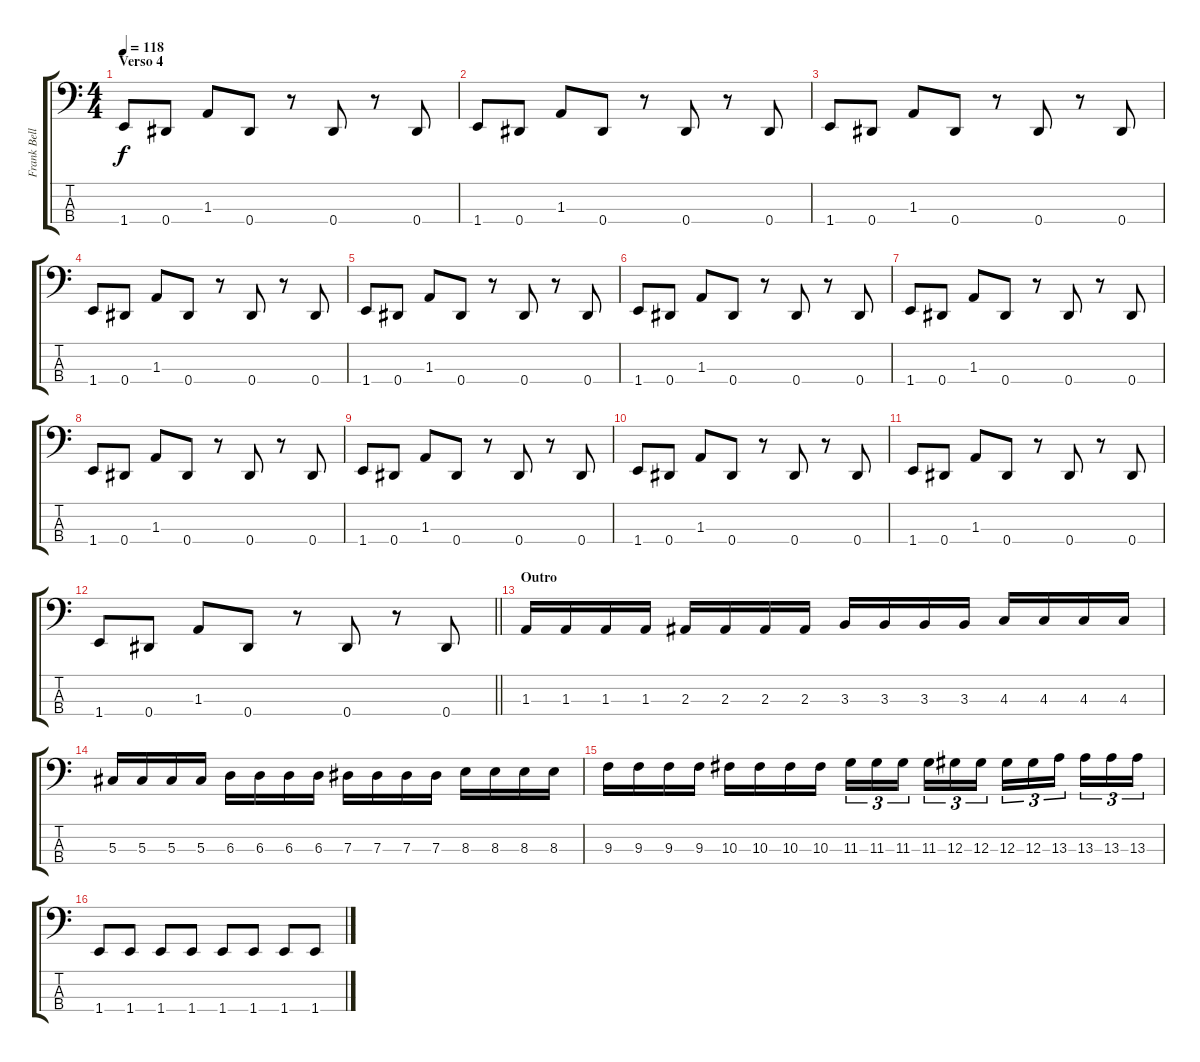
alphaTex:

\track ("Frank Bello" "Frank Bell") {instrument electricbassfinger}
\staff {score tabs}
\tuning (Gb2 Db2 Ab1 Eb1) {hide}
\ts (4 4)
\section ("" "Verso 4")
\tempo 118
\clef f4
\ks c
1.4.8{dy f} 0.4.8 1.3.8 0.4.8 r.8 0.4.8 r.8 0.4.8 |
1.4.8 0.4.8 1.3.8 0.4.8 r.8 0.4.8 r.8 0.4.8 |
1.4.8 0.4.8 1.3.8 0.4.8 r.8 0.4.8 r.8 0.4.8 |
1.4.8 0.4.8 1.3.8 0.4.8 r.8 0.4.8 r.8 0.4.8 |
1.4.8 0.4.8 1.3.8 0.4.8 r.8 0.4.8 r.8 0.4.8 |
1.4.8 0.4.8 1.3.8 0.4.8 r.8 0.4.8 r.8 0.4.8 |
1.4.8 0.4.8 1.3.8 0.4.8 r.8 0.4.8 r.8 0.4.8 |
1.4.8 0.4.8 1.3.8 0.4.8 r.8 0.4.8 r.8 0.4.8 |
1.4.8 0.4.8 1.3.8 0.4.8 r.8 0.4.8 r.8 0.4.8 |
1.4.8 0.4.8 1.3.8 0.4.8 r.8 0.4.8 r.8 0.4.8 |
1.4.8 0.4.8 1.3.8 0.4.8 r.8 0.4.8 r.8 0.4.8 |
\barLineRight lightlight
1.4.8 0.4.8 1.3.8 0.4.8 r.8 0.4.8 r.8 0.4.8 |
\section ("" "Outro")
1.3.16 1.3.16 1.3.16 1.3.16 2.3.16 2.3.16 2.3.16 2.3.16 3.3.16 3.3.16 3.3.16 3.3.16 4.3.16 4.3.16 4.3.16 4.3.16 |
5.3.16 5.3.16 5.3.16 5.3.16 6.3.16 6.3.16 6.3.16 6.3.16 7.3.16 7.3.16 7.3.16 7.3.16 8.3.16 8.3.16 8.3.16 8.3.16 |
9.3.16 9.3.16 9.3.16 9.3.16 10.3.16 10.3.16 10.3.16 10.3.16 11.3.16{tu (3 2)} 11.3.16{tu (3 2)} 11.3.16{tu (3 2) beam splitsecondary} 11.3.16{tu (3 2)} 12.3.16{tu (3 2)} 12.3.16{tu (3 2)} 12.3.16{tu (3 2)} 12.3.16{tu (3 2)} 13.3.16{tu (3 2) beam splitsecondary} 13.3.16{tu (3 2)} 13.3.16{tu (3 2)} 13.3.16{tu (3 2)} |
1.4.8 1.4.8 1.4.8 1.4.8 1.4.8 1.4.8 1.4.8 1.4.8
